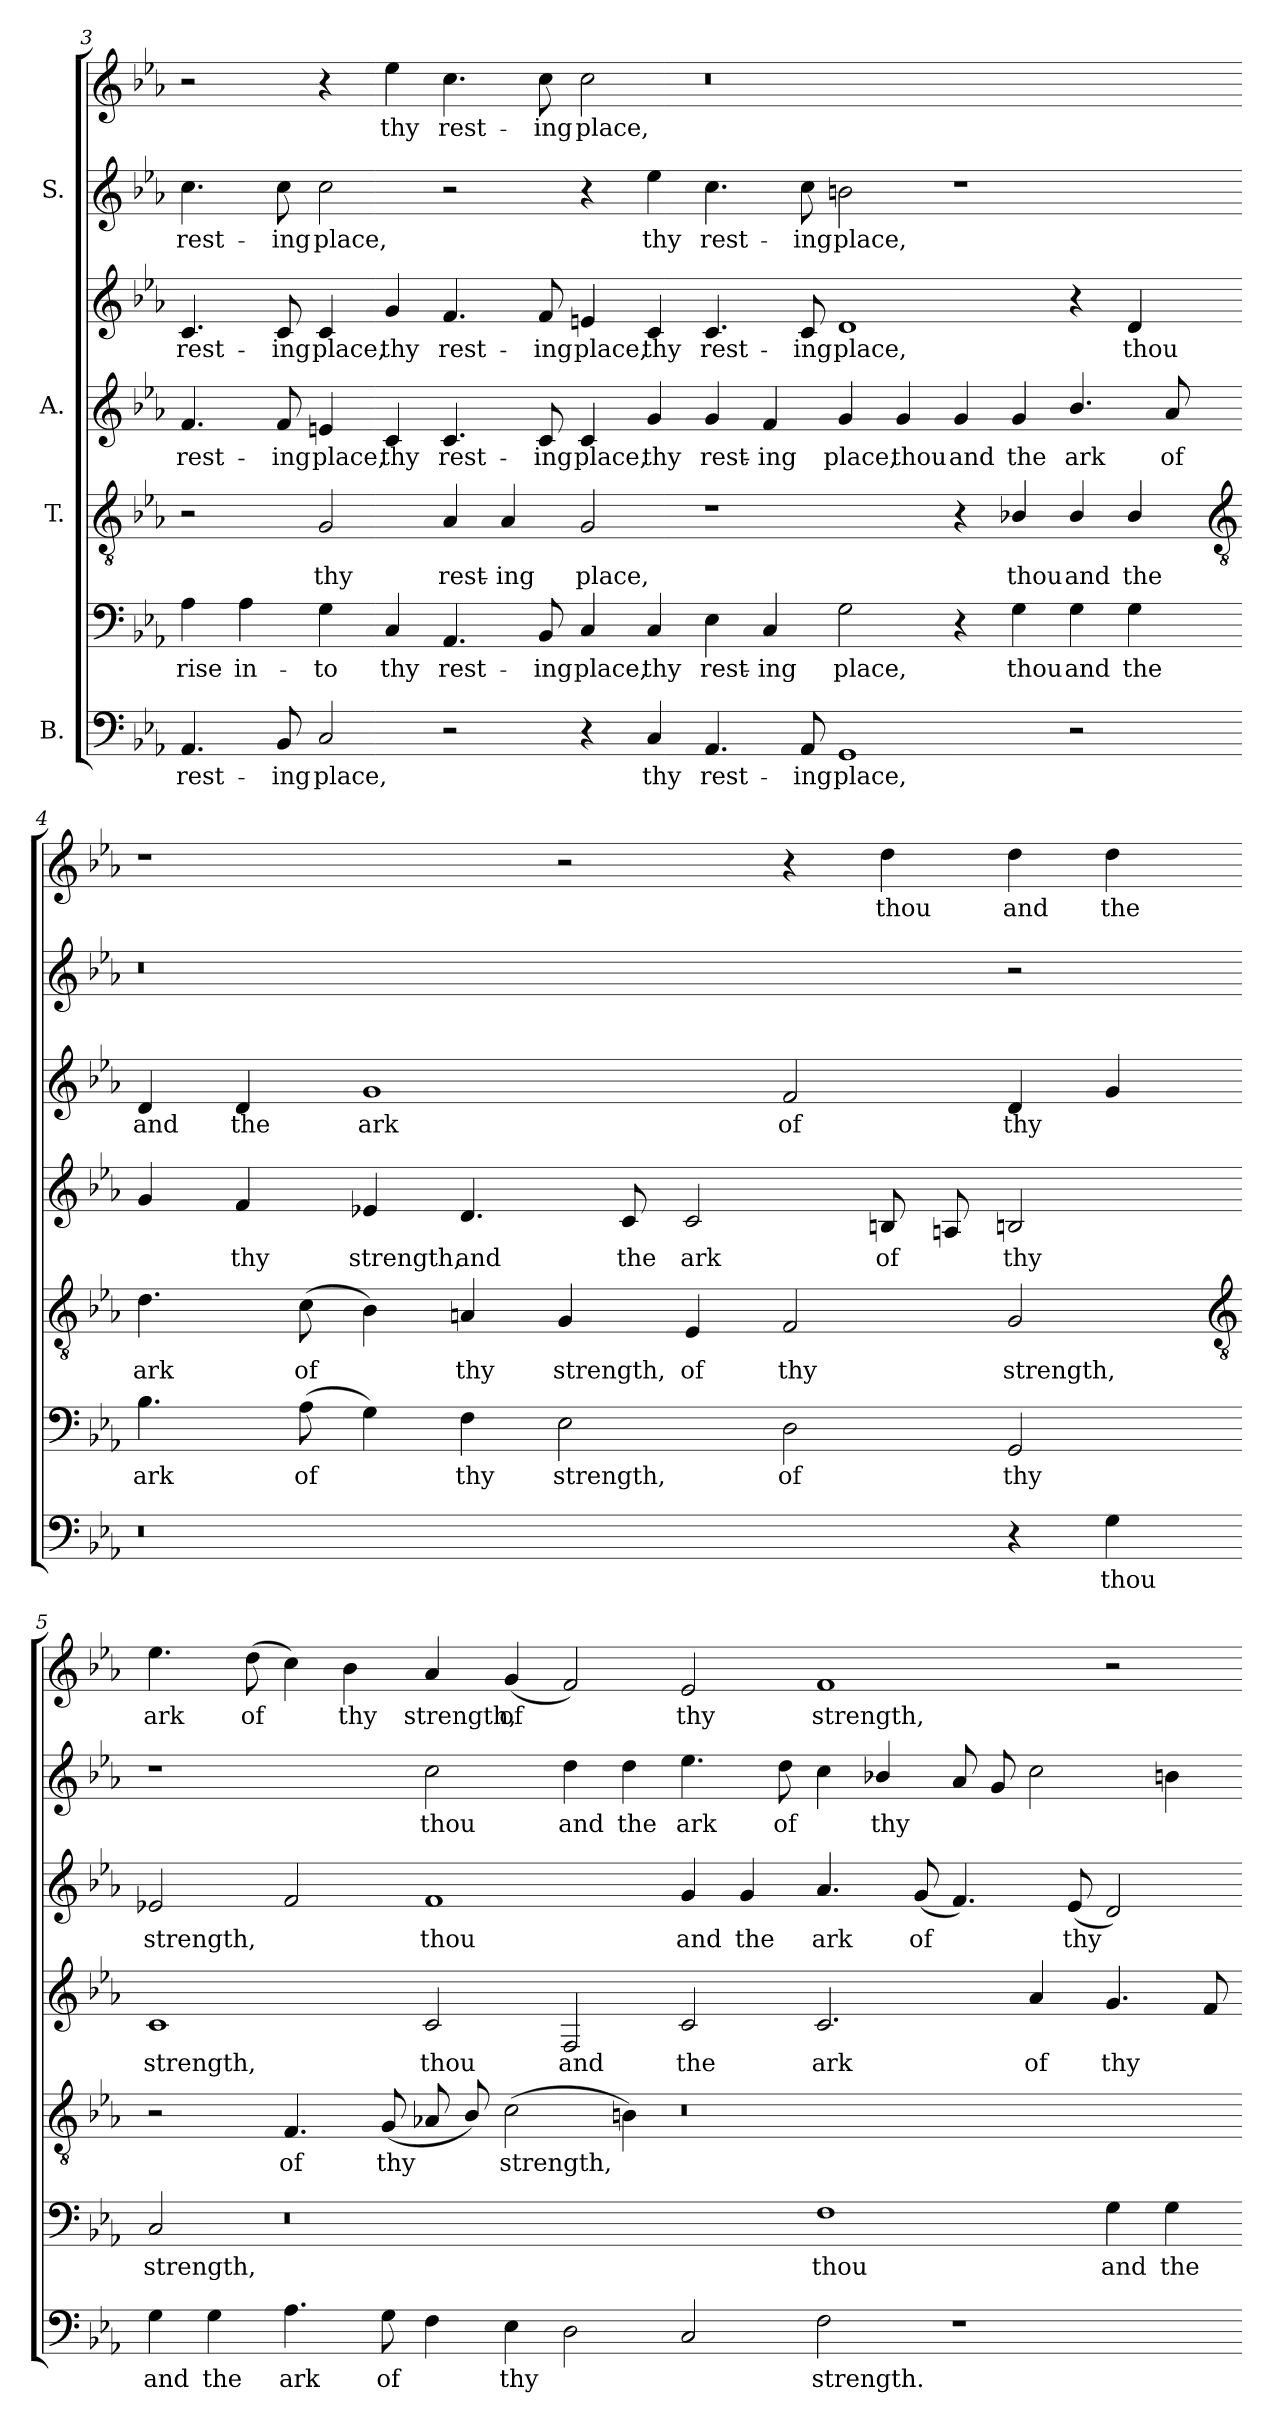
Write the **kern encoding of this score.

**kern	**text	**kern	**text	**kern	**text	**kern	**text	**kern	**text	**kern	**text	**kern	**text
*part4	*part4	*part4	*part4	*part3	*part3	*part2	*part2	*part2	*part2	*part1	*part1	*part1	*part1
*staff7	*staff7	*staff6	*staff6	*staff5	*staff5	*staff4	*staff4	*staff3	*staff3	*staff2	*staff2	*staff1	*staff1
*I"B.	*	*	*	*I"T.	*	*I"A.	*	*	*	*I"S.	*	*	*
!!LO:LB:g=z
*clefF4	*	*clefF4	*	*clefGv2	*	*clefG2	*	*clefG2	*	*clefG2	*	*clefG2	*
*k[b-e-a-]	*	*k[b-e-a-]	*	*k[b-e-a-]	*	*k[b-e-a-]	*	*k[b-e-a-]	*	*k[b-e-a-]	*	*k[b-e-a-]	*
*E-:	*	*E-:	*	*E-:	*	*E-:	*	*E-:	*	*E-:	*	*E-:	*
=3	=3	=3	=3	=3	=3	=3	=3	=3	=3	=3	=3	=3	=3
!	!LO:LY:b	!	!LO:LY:b	!	!	!	!LO:LY:b	!	!LO:LY:b	!	!LO:LY:b	!	!
4.AA-	rest-	4A-	rise	2r	.	4.f	rest-	4.c	rest-	4.cc	rest-	2r	.
!	!	!	!LO:LY:b	!	!	!	!	!	!	!	!	!	!
.	.	4A-	in-	.	.	.	.	.	.	.	.	.	.
!	!LO:LY:b	!	!	!	!	!	!LO:LY:b	!	!LO:LY:b	!	!LO:LY:b	!	!
8BB-	-ing	.	.	.	.	8f	-ing	8c	-ing	8cc	-ing	.	.
!	!LO:LY:b	!	!LO:LY:b	!	!LO:LY:b	!	!LO:LY:b	!	!LO:LY:b	!	!LO:LY:b	!	!
2C	place,	4G	-to	2G	thy	4en	place,	4c	place,	2cc	place,	4r	.
!	!	!	!LO:LY:b	!	!	!	!LO:LY:b	!	!LO:LY:b	!	!	!	!LO:LY:b
.	.	4C	thy	.	.	4c	thy	4g	thy	.	.	4ee-	thy
!	!	!	!LO:LY:b	!	!LO:LY:b	!	!LO:LY:b	!	!LO:LY:b	!	!	!	!LO:LY:b
2r	.	4.AA-	rest-	4A-	rest-	4.c	rest-	4.f	rest-	2r	.	4.cc	rest-
!	!	!	!	!	!LO:LY:b	!	!	!	!	!	!	!	!
.	.	.	.	4A-	-ing	.	.	.	.	.	.	.	.
!	!	!	!LO:LY:b	!	!	!	!LO:LY:b	!	!LO:LY:b	!	!	!	!LO:LY:b
.	.	8BB-	-ing	.	.	8c	-ing	8f	-ing	.	.	8cc	-ing
!	!	!	!LO:LY:b	!	!LO:LY:b	!	!LO:LY:b	!	!LO:LY:b	!	!	!	!LO:LY:b
4r	.	4C	place,	2G	place,	4c	place,	4en	place,	4r	.	2cc	place,
!	!LO:LY:b	!	!LO:LY:b	!	!	!	!LO:LY:b	!	!LO:LY:b	!	!LO:LY:b	!	!
4C	thy	4C	thy	.	.	4g	thy	4c	thy	4ee-	thy	.	.
!	!LO:LY:b	!	!LO:LY:b	!	!	!	!LO:LY:b	!	!LO:LY:b	!	!LO:LY:b	!	!
4.AA-	rest-	4E-	rest-	1r	.	4g	rest-	4.c	rest-	4.cc	rest-	0r	.
!	!	!	!LO:LY:b	!	!	!	!LO:LY:b	!	!	!	!	!	!
.	.	4C	-ing	.	.	4f	-ing	.	.	.	.	.	.
!	!LO:LY:b	!	!	!	!	!	!	!	!LO:LY:b	!	!LO:LY:b	!	!
8AA-	-ing	.	.	.	.	.	.	8c	-ing	8cc	-ing	.	.
!	!LO:LY:b	!	!LO:LY:b	!	!	!	!LO:LY:b	!	!LO:LY:b	!	!LO:LY:b	!	!
1GG	place,	2G	place,	.	.	4g	place,	1d	place,	2bn	place,	.	.
!	!	!	!	!	!	!	!LO:LY:b	!	!	!	!	!	!
.	.	.	.	.	.	4g	thou	.	.	.	.	.	.
!	!	!	!	!	!	!	!LO:LY:b	!	!	!	!	!	!
.	.	4r	.	4r	.	4g	and	.	.	1r	.	.	.
!	!	!	!LO:LY:b	!	!LO:LY:b	!	!LO:LY:b	!	!	!	!	!	!
.	.	4G	thou	4B-X/	thou	4g	the	.	.	.	.	.	.
!	!	!	!LO:LY:b	!	!LO:LY:b	!	!LO:LY:b	!	!	!	!	!	!
2r	.	4G	and	4B-/	and	4.b-/	ark	4r	.	.	.	.	.
!	!	!	!LO:LY:b	!	!LO:LY:b	!	!	!	!LO:LY:b	!	!	!	!
.	.	4G	the	4B-/	the	.	.	4d	thou	.	.	.	.
!	!	!	!	!	!	!	!LO:LY:b	!	!	!	!	!	!
.	.	.	.	.	.	(<8a-	of	.	.	.	.	.	.
!!LO:LB:g=z
=4-	=4-	=4-	=4-	=4-	=4-	=4-	=4-	=4-	=4-	=4-	=4-	=4-	=4-
*	*	*	*	*clefGv2	*	*	*	*	*	*	*	*	*
!	!	!	!LO:LY:b	!	!LO:LY:b	!	!	!	!LO:LY:b	!	!	!	!
0r	.	4.B-	ark	4.d	ark	(<4g	.	4d	and	0r	.	1r	.
!	!	!	!	!	!	!	!LO:LY:b	!	!LO:LY:b	!	!	!	!
.	.	.	.	.	.	4f	thy	4d	the	.	.	.	.
!	!	!	!LO:LY:b	!	!LO:LY:b	!	!	!	!	!	!	!	!
.	.	(>8A-	of	(>8c	of	.	.	.	.	.	.	.	.
!	!	!	!	!	!	!	!LO:LY:b	!	!LO:LY:b	!	!	!	!
.	.	4G)	.	4B-)	.	4e-	strength,	1g	ark	.	.	.	.
!	!	!	!LO:LY:b	!	!LO:LY:b	!	!LO:LY:b	!	!	!	!	!	!
.	.	4F	thy	4An	thy	4.d	and	.	.	.	.	.	.
!	!	!	!LO:LY:b	!	!LO:LY:b	!	!	!	!	!	!	!	!
.	.	2E-	strength,	4G	strength,	.	.	.	.	.	.	2r	.
!	!	!	!	!	!	!	!LO:LY:b	!	!	!	!	!	!
.	.	.	.	.	.	8c	the	.	.	.	.	.	.
!	!	!	!	!	!LO:LY:b	!	!LO:LY:b	!	!	!	!	!	!
.	.	.	.	4E-	of	2c	ark	.	.	.	.	.	.
!	!	!	!LO:LY:b	!	!LO:LY:b	!	!	!	!LO:LY:b	!	!	!	!
.	.	2D	of	2F	thy	.	.	2f	of	.	.	4r	.
!	!	!	!	!	!	!	!LO:LY:b	!	!	!	!	!	!LO:LY:b
.	.	.	.	.	.	8Bn	of	.	.	.	.	4dd	thou
.	.	.	.	.	.	8An	.	.	.	.	.	.	.
!	!	!	!LO:LY:b	!	!LO:LY:b	!	!LO:LY:b	!	!LO:LY:b	!	!	!	!LO:LY:b
4r	.	2GG	thy	2G	strength,	2Bn	thy	4d	thy	2r	.	4dd	and
!	!LO:LY:b	!	!	!	!	!	!	!	!	!	!	!	!LO:LY:b
4G	thou	.	.	.	.	.	.	4g)	.	.	.	4dd	the
!!LO:LB:g=z
=5-	=5-	=5-	=5-	=5-	=5-	=5-	=5-	=5-	=5-	=5-	=5-	=5-	=5-
*	*	*	*	*clefGv2	*	*	*	*	*	*	*	*	*
!	!LO:LY:b	!	!LO:LY:b	!	!	!	!LO:LY:b	!	!LO:LY:b	!	!	!	!LO:LY:b
4G	and	2C	strength,	2r	.	1c	strength,	2e-	strength,	1r	.	4.ee-	ark
!	!LO:LY:b	!	!	!	!	!	!	!	!	!	!	!	!
4G	the	.	.	.	.	.	.	.	.	.	.	.	.
!	!	!	!	!	!	!	!	!	!	!	!	!	!LO:LY:b
.	.	.	.	.	.	.	.	.	.	.	.	(>8dd	of
!	!LO:LY:b	!	!	!	!LO:LY:b	!	!	!	!	!	!	!	!
4.A-	ark	0r	.	4.F	of	.	.	2f)	.	.	.	4cc)	.
!	!	!	!	!	!	!	!	!	!	!	!	!	!LO:LY:b
.	.	.	.	.	.	.	.	.	.	.	.	4b-	thy
!	!LO:LY:b	!	!	!	!LO:LY:b	!	!	!	!	!	!	!	!
8G	of	.	.	(<8G	thy	.	.	.	.	.	.	.	.
!	!	!	!	!	!	!	!LO:LY:b	!	!LO:LY:b	!	!LO:LY:b	!	!LO:LY:b
4F	.	.	.	8A-/	.	2c	thou	1f	thou	2cc	thou	4a-	strength,
.	.	.	.	8B-/)	.	.	.	.	.	.	.	.	.
!	!LO:LY:b	!	!	!	!LO:LY:b	!	!	!	!	!	!	!	!LO:LY:b
4E-	thy	.	.	(>2c	strength,	.	.	.	.	.	.	(<4g	of
!	!	!	!	!	!	!	!LO:LY:b	!	!	!	!LO:LY:b	!	!
2D	.	.	.	.	.	2F	and	.	.	4dd	and	2f)	.
!	!	!	!	!	!	!	!	!	!	!	!LO:LY:b	!	!
.	.	.	.	4Bn)	.	.	.	.	.	4dd	the	.	.
!	!	!	!	!	!	!	!LO:LY:b	!	!LO:LY:b	!	!LO:LY:b	!	!LO:LY:b
2C	.	.	.	0r	.	2c	the	4g	and	4.ee-	ark	2e-	thy
!	!	!	!	!	!	!	!	!	!LO:LY:b	!	!	!	!
.	.	.	.	.	.	.	.	4g	the	.	.	.	.
!	!	!	!	!	!	!	!	!	!	!	!LO:LY:b	!	!
.	.	.	.	.	.	.	.	.	.	8dd	of	.	.
!	!LO:LY:b	!	!LO:LY:b	!	!	!	!LO:LY:b	!	!LO:LY:b	!	!	!	!LO:LY:b
2F	strength.	1F	thou	.	.	2.c	ark	4.a-	ark	4cc	.	1f	strength,
!	!	!	!	!	!	!	!	!	!	!	!LO:LY:b	!	!
.	.	.	.	.	.	.	.	.	.	4b-/	thy	.	.
!	!	!	!	!	!	!	!	!	!LO:LY:b	!	!	!	!
.	.	.	.	.	.	.	.	(<8g	of	.	.	.	.
1r	.	.	.	.	.	.	.	4.f)	.	8a-	.	.	.
.	.	.	.	.	.	.	.	.	.	8g	.	.	.
!	!	!	!	!	!	!	!LO:LY:b	!	!	!	!	!	!
.	.	.	.	.	.	4a-	of	.	.	2cc	.	.	.
!	!	!	!	!	!	!	!	!	!LO:LY:b	!	!	!	!
.	.	.	.	.	.	.	.	(<8e-	thy	.	.	.	.
!	!	!	!LO:LY:b	!	!	!	!LO:LY:b	!	!	!	!	!	!
.	.	4G	and	.	.	4.g	thy	2d)	.	.	.	2r	.
!	!	!	!LO:LY:b	!	!	!	!	!	!	!	!	!	!
.	.	4G	the	.	.	.	.	.	.	4bn	.	.	.
.	.	.	.	.	.	8f	.	.	.	.	.	.	.
=-	=-	=-	=-	=-	=-	=-	=-	=-	=-	=-	=-	=-	=-
*-	*-	*-	*-	*-	*-	*-	*-	*-	*-	*-	*-	*-	*-
